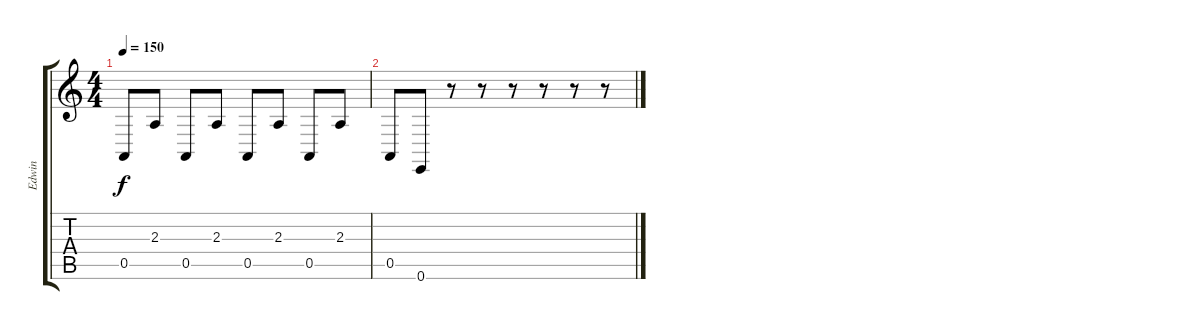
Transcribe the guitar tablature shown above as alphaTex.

\track ("Edwin" "Edwin") {instrument pad3polysynth}
\staff {score tabs}
\tuning (E4 B3 G3 D3 A2 E2) {hide}
\ts (4 4)
\tempo 150
\clef g2
\ks c
0.5.8{dy f} 2.3.8 0.5.8 2.3.8 0.5.8 2.3.8 0.5.8 2.3.8 |
0.5.8 0.6.8 r.8 r.8 r.8 r.8 r.8 r.8
